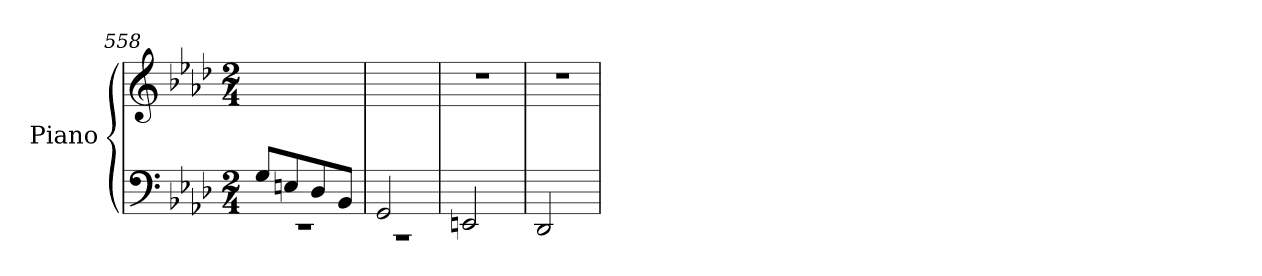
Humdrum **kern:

**kern	**kern
*part1	*part1
*staff2	*staff1
*I"Piano	*
*I'Pno.	*
*clefF4	*clefG2
*k[b-e-a-d-]	*k[b-e-a-d-]
*M2/4	*M2/4
=558	=558
*^	*
8G/L	2rEE	2ryy
8En/	.	.
8D-/	.	.
8BB-/J	.	.
=559	=559	=559
2GG/	2rCC	2ryy
*v	*v	*
=560	=560
2EEn/	2r
=561	=561
*	*MM130
2DD-/	2r
=	=
*-	*-
